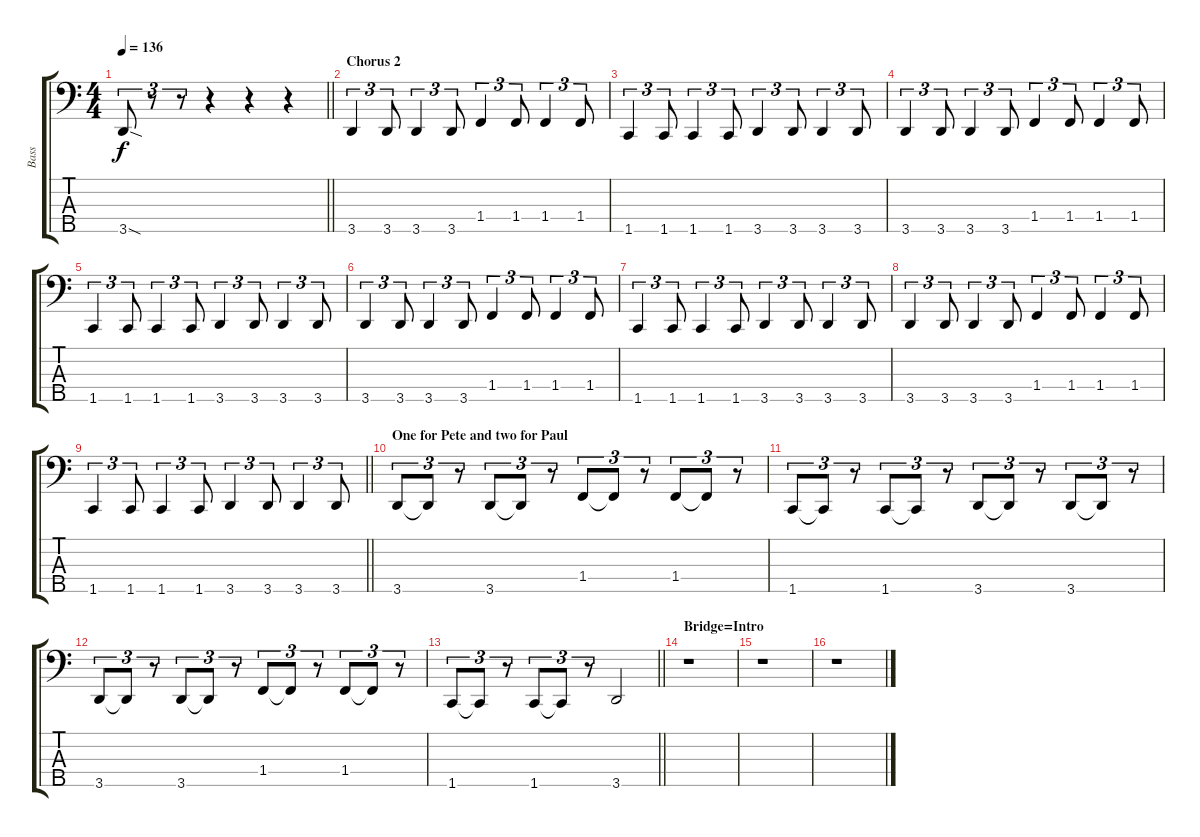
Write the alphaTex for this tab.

\track ("Bass" "Bass") {instrument electricbassfinger}
\staff {score tabs}
\tuning (G2 D2 A1 E1 B0) {hide}
\ts (4 4)
\tempo 136
\clef f4
\barLineRight lightlight
\ks c
3.5{sod}.8{tu (3 2) dy f} r.8{tu (3 2)} r.8{tu (3 2)} r.4 r.4 r.4 |
\section ("" "Chorus 2")
3.5.4{tu (3 2)} 3.5.8{tu (3 2)} 3.5.4{tu (3 2)} 3.5.8{tu (3 2)} 1.4.4{tu (3 2)} 1.4.8{tu (3 2)} 1.4.4{tu (3 2)} 1.4.8{tu (3 2)} |
1.5.4{tu (3 2)} 1.5.8{tu (3 2)} 1.5.4{tu (3 2)} 1.5.8{tu (3 2)} 3.5.4{tu (3 2)} 3.5.8{tu (3 2)} 3.5.4{tu (3 2)} 3.5.8{tu (3 2)} |
3.5.4{tu (3 2)} 3.5.8{tu (3 2)} 3.5.4{tu (3 2)} 3.5.8{tu (3 2)} 1.4.4{tu (3 2)} 1.4.8{tu (3 2)} 1.4.4{tu (3 2)} 1.4.8{tu (3 2)} |
1.5.4{tu (3 2)} 1.5.8{tu (3 2)} 1.5.4{tu (3 2)} 1.5.8{tu (3 2)} 3.5.4{tu (3 2)} 3.5.8{tu (3 2)} 3.5.4{tu (3 2)} 3.5.8{tu (3 2)} |
3.5.4{tu (3 2)} 3.5.8{tu (3 2)} 3.5.4{tu (3 2)} 3.5.8{tu (3 2)} 1.4.4{tu (3 2)} 1.4.8{tu (3 2)} 1.4.4{tu (3 2)} 1.4.8{tu (3 2)} |
1.5.4{tu (3 2)} 1.5.8{tu (3 2)} 1.5.4{tu (3 2)} 1.5.8{tu (3 2)} 3.5.4{tu (3 2)} 3.5.8{tu (3 2)} 3.5.4{tu (3 2)} 3.5.8{tu (3 2)} |
3.5.4{tu (3 2)} 3.5.8{tu (3 2)} 3.5.4{tu (3 2)} 3.5.8{tu (3 2)} 1.4.4{tu (3 2)} 1.4.8{tu (3 2)} 1.4.4{tu (3 2)} 1.4.8{tu (3 2)} |
\barLineRight lightlight
1.5.4{tu (3 2)} 1.5.8{tu (3 2)} 1.5.4{tu (3 2)} 1.5.8{tu (3 2)} 3.5.4{tu (3 2)} 3.5.8{tu (3 2)} 3.5.4{tu (3 2)} 3.5.8{tu (3 2)} |
\section ("" "One for Pete and two for Paul")
3.5.8{tu (3 2)} 3.5{t}.8{tu (3 2)} r.8{tu (3 2)} 3.5.8{tu (3 2)} 3.5{t}.8{tu (3 2)} r.8{tu (3 2)} 1.4.8{tu (3 2)} 1.4{t}.8{tu (3 2)} r.8{tu (3 2)} 1.4.8{tu (3 2)} 1.4{t}.8{tu (3 2)} r.8{tu (3 2)} |
1.5.8{tu (3 2)} 1.5{t}.8{tu (3 2)} r.8{tu (3 2)} 1.5.8{tu (3 2)} 1.5{t}.8{tu (3 2)} r.8{tu (3 2)} 3.5.8{tu (3 2)} 3.5{t}.8{tu (3 2)} r.8{tu (3 2)} 3.5.8{tu (3 2)} 3.5{t}.8{tu (3 2)} r.8{tu (3 2)} |
3.5.8{tu (3 2)} 3.5{t}.8{tu (3 2)} r.8{tu (3 2)} 3.5.8{tu (3 2)} 3.5{t}.8{tu (3 2)} r.8{tu (3 2)} 1.4.8{tu (3 2)} 1.4{t}.8{tu (3 2)} r.8{tu (3 2)} 1.4.8{tu (3 2)} 1.4{t}.8{tu (3 2)} r.8{tu (3 2)} |
\barLineRight lightlight
1.5.8{tu (3 2)} 1.5{t}.8{tu (3 2)} r.8{tu (3 2)} 1.5.8{tu (3 2)} 1.5{t}.8{tu (3 2)} r.8{tu (3 2)} 3.5.2 |
\section ("" "Bridge=Intro")
r.1 |
r.1 |
r.1
